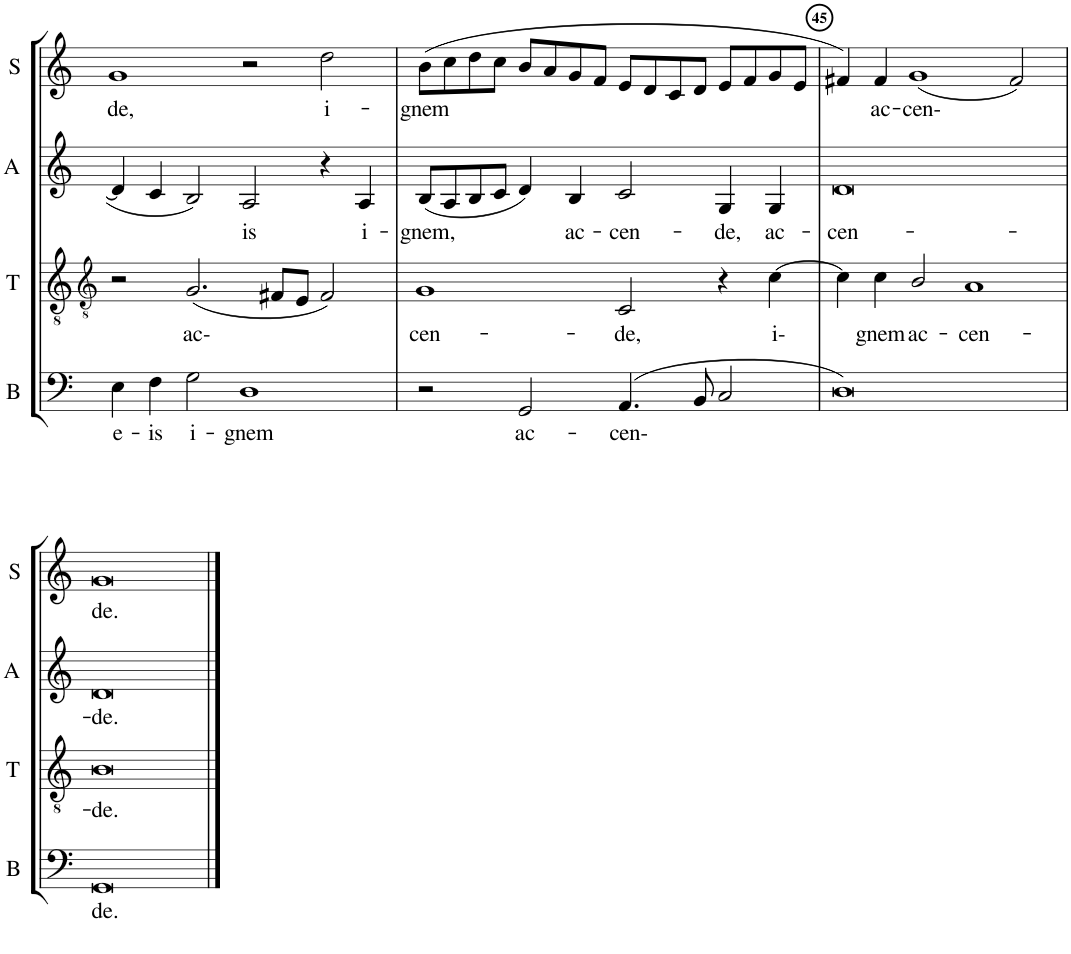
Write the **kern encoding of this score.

**kern	**text	**kern	**text	**kern	**text	**kern	**text
*part4	*part4	*part3	*part3	*part2	*part2	*part1	*part1
*staff4	*staff4	*staff3	*staff3	*staff2	*staff2	*staff1	*staff1
*I"Bass	*	*I"Tenor	*	*I"Alto	*	*I"Soprano	*
*I'B	*	*I'T	*	*I'A	*	*I'S	*
!!LO:PB:g=z
*clefF4	*	*clefGv2	*	*clefG2	*	*clefG2	*
*k[]	*	*k[]	*	*k[]	*	*k[]	*
*M3/2	*	*M3/2	*	*M3/2	*	*M3/2	*
=43	=43	=43	=43	=43	=43	=43	=43
!	!LO:LY:b	!	!	!	!	!	!LO:LY:b
4E\	e-	2r	.	4d/]	.	1g	de,
!	!LO:LY:b	!	!	!	!	!	!
4F\	-is	.	.	4c/	.	.	.
!	!LO:LY:b	!	!LO:LY:b	!	!	!	!
2G\	i-	(2.G/	ac-	2B/	.	.	.
!	!LO:LY:b	!	!	!	!LO:LY:b	!	!
[2D	-gnem	.	.	2A/	is	2r	.
.	.	8F#X/L	.	.	.	.	.
.	.	8E/J	.	.	.	.	.
!	!	!	!	!	!	!	!LO:LY:b
2ryy	.	2F#/)	.	4r	.	2dd\	i-
!	!	!	!	!	!LO:LY:b	!	!
.	.	.	.	4A/	i-	.	.
=44	=44	=44	=44	=44	=44	=44	=44
!	!	!	!LO:LY:b	!	!LO:LY:b	!	!LO:LY:b
2r	.	1G	cen-	(8B/L	-gnem,	(8b\L	-gnem
.	.	.	.	8A/	.	8cc\	.
.	.	.	.	8B/	.	8dd\	.
.	.	.	.	8c/J	.	8cc\J	.
2D]	.	.	.	4d/)	.	8b/L	.
.	.	.	.	.	.	8a/	.
!	!	!	!	!	!LO:LY:b	!	!
.	.	.	.	4B/	ac-	8g/	.
.	.	.	.	.	.	8f/J	.
!	!LO:LY:b	!	!LO:LY:b	!	!LO:LY:b	!	!
2GG/	ac-	2C/	-de,	2c/	-cen-	8e/L	.
.	.	.	.	.	.	8d/	.
.	.	.	.	.	.	8c/	.
.	.	.	.	.	.	8d/J	.
!	!LO:LY:b	!	!	!	!LO:LY:b	!	!
(4.AA/	-cen-	4r	.	4G/	-de,	8e/L	.
.	.	.	.	.	.	8f/	.
!	!	!	!LO:LY:b	!	!LO:LY:b	!	!
.	.	[4c\	i-	4G/	ac-	8g/	.
8BB/	.	.	.	.	.	8e/J	.
2C/	.	2ryy	.	2ryy	.	2ryy	.
=45	=45	=45	=45	=45	=45	=45	=45
!	!	!	!	!	!LO:LY:b	!	!
[1.D)	.	4c\]	.	[1.d	-cen-	4f#X/)	.
!	!	!	!LO:LY:b	!	!	!	!LO:LY:b
.	.	4c\	gnem	.	.	4f#/	ac-
!	!	!	!LO:LY:b	!	!	!	!LO:LY:b
.	.	2B/	ac-	.	.	(1g	-cen-
!	!	!	!LO:LY:b	!	!	!	!
.	.	[2A	-cen-	.	.	.	.
2ryy	.	2ryy	.	2ryy	.	2f#/)	.
!!LO:LB:g=z
=46	=46	=46	=46	=46	=46	=46	=46
!	!LO:LY:b	!	!LO:LY:b	!	!LO:LY:b	!	!LO:LY:b
[1.GG	de.	[1.B	-de.	[1.d	-de.	[1.g	de.
2D]	.	2A]	.	2d]	.	2ryy	.
==47	==47	==47	==47	==47	==47	==47	==47
2GG]	.	2B]	.	2d]	.	2g]	.
=	=	=	=	=	=	=	=
*-	*-	*-	*-	*-	*-	*-	*-
